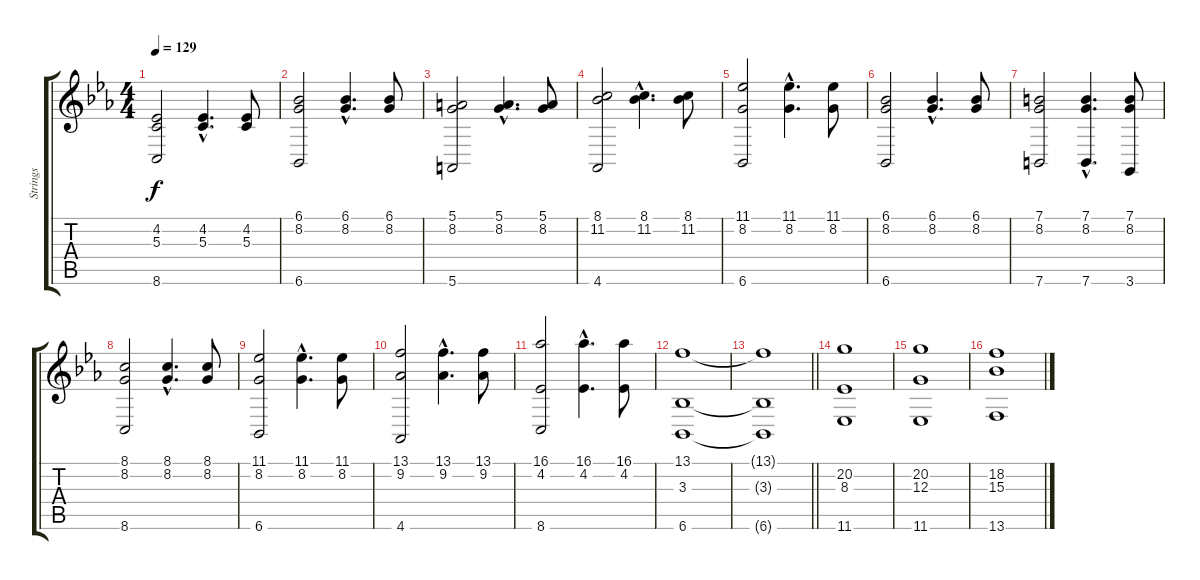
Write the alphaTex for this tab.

\track ("Strings" "Strings") {instrument stringensemble1}
\staff {score tabs}
\tuning (E4 B3 G3 D3 A2 E2) {hide}
\ts (4 4)
\tempo 129
\clef g2
\ks eb
(4.2 5.3 8.6).2{dy f} (4.2{hac} 5.3{hac}).4{d} (4.2 5.3).8 |
(6.1 8.2 6.6).2 (6.1{hac} 8.2{hac}).4{d} (6.1 8.2).8 |
(5.1 8.2 5.6).2 (5.1{hac} 8.2{hac}).4{d} (5.1 8.2).8 |
(8.1 11.2 4.6).2 (8.1{hac} 11.2{hac}).4{d} (8.1 11.2).8 |
(11.1 8.2 6.6).2 (11.1{hac} 8.2{hac}).4{d} (11.1 8.2).8 |
(6.1 8.2 6.6).2 (6.1{hac} 8.2{hac}).4{d} (6.1 8.2).8 |
(7.1 8.2 7.6).2 (7.1{hac} 8.2{hac} 7.6{hac}).4{d} (7.1 8.2 3.6).8 |
(8.1 8.2 8.6).2 (8.1{hac} 8.2{hac}).4{d} (8.1 8.2).8 |
(11.1 8.2 6.6).2 (11.1{hac} 8.2{hac}).4{d} (11.1 8.2).8 |
(13.1 9.2 4.6).2 (13.1{hac} 9.2{hac}).4{d} (13.1 9.2).8 |
(16.1 4.2 8.6).2 (16.1{hac} 4.2{hac}).4{d} (16.1 4.2).8 |
(13.1 3.3 6.6).1 |
\barLineRight lightlight
(13.1{t} 3.3{t} 6.6{t}).1 |
(20.2 8.3 11.6).1 |
(20.2 12.3 11.6).1 |
(18.2 15.3 13.6).1
